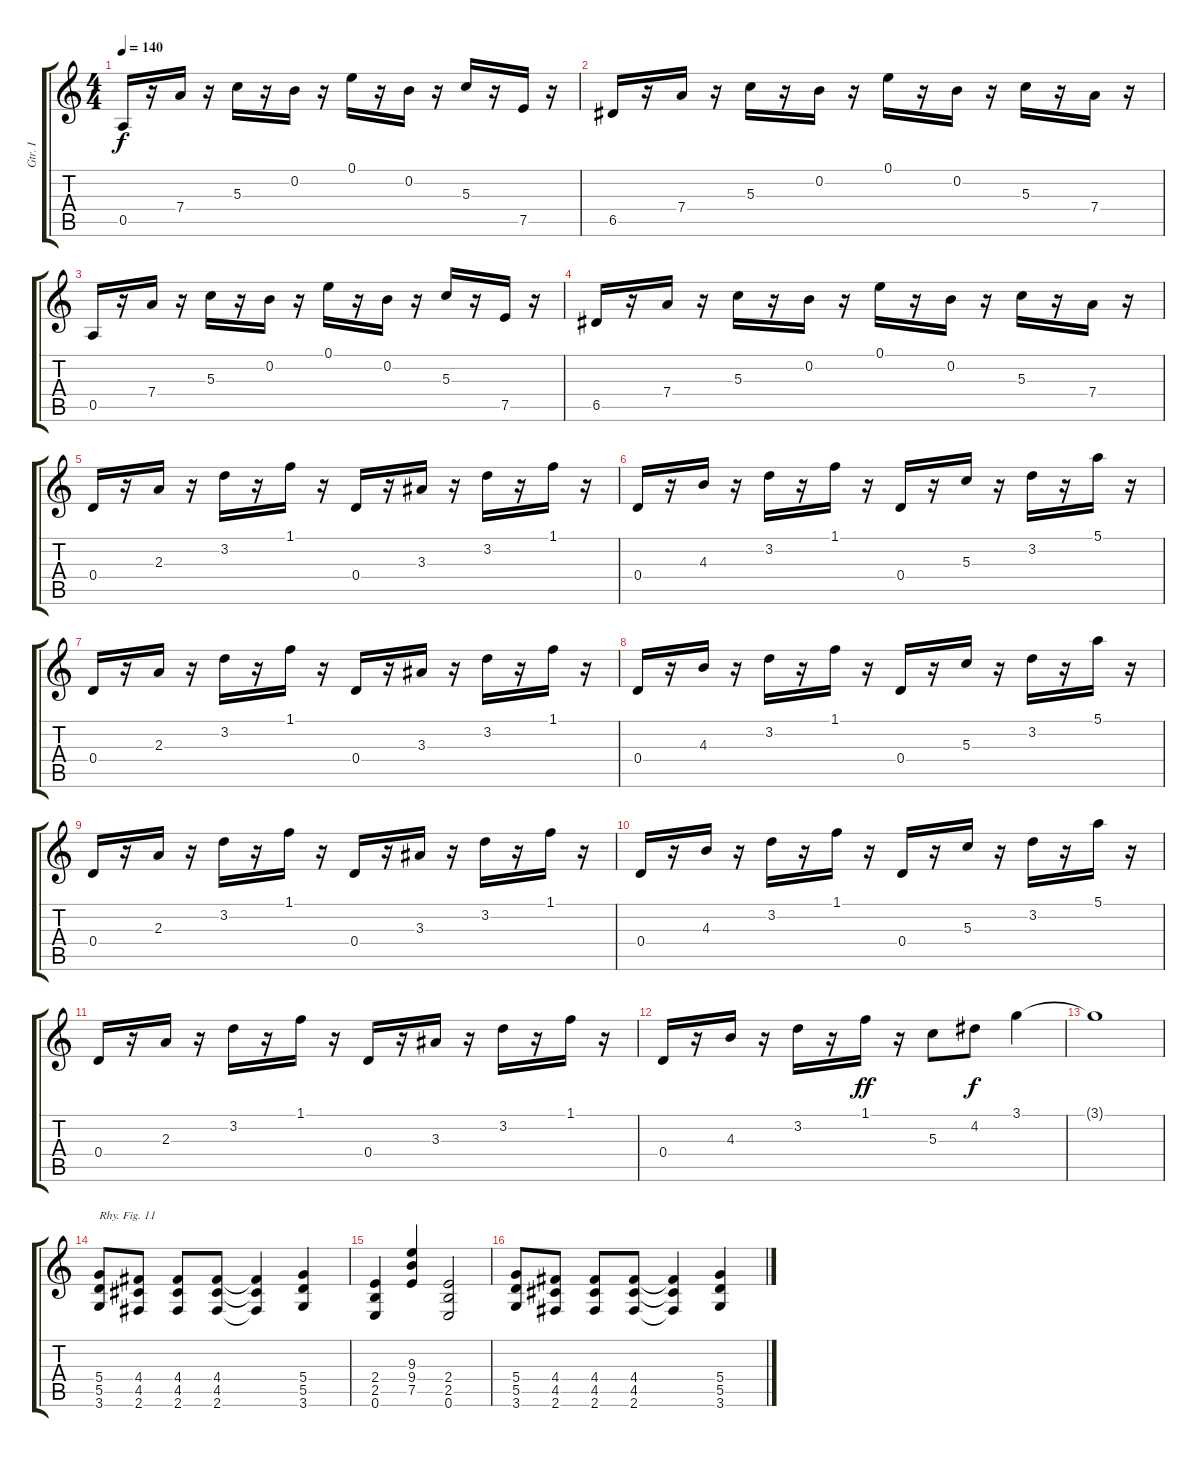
\track ("Gtr. I" "Gtr. I") {instrument acousticguitarsteel}
\staff {score tabs}
\tuning (E4 B3 G3 D3 A2 E2) {hide}
\ts (4 4)
\tempo 140
\clef g2
\ks c
0.5.16{dy f} r.16 7.4.16 r.16 5.3.16 r.16 0.2.16 r.16 0.1.16 r.16 0.2.16 r.16 5.3.16 r.16 7.5.16 r.16 |
6.5.16 r.16 7.4.16 r.16 5.3.16 r.16 0.2.16 r.16 0.1.16 r.16 0.2.16 r.16 5.3.16 r.16 7.4.16 r.16 |
0.5.16 r.16 7.4.16 r.16 5.3.16 r.16 0.2.16 r.16 0.1.16 r.16 0.2.16 r.16 5.3.16 r.16 7.5.16 r.16 |
6.5.16 r.16 7.4.16 r.16 5.3.16 r.16 0.2.16 r.16 0.1.16 r.16 0.2.16 r.16 5.3.16 r.16 7.4.16 r.16 |
0.4.16 r.16 2.3.16 r.16 3.2.16 r.16 1.1.16 r.16 0.4.16 r.16 3.3.16 r.16 3.2.16 r.16 1.1.16 r.16 |
0.4.16 r.16 4.3.16 r.16 3.2.16 r.16 1.1.16 r.16 0.4.16 r.16 5.3.16 r.16 3.2.16 r.16 5.1.16 r.16 |
0.4.16 r.16 2.3.16 r.16 3.2.16 r.16 1.1.16 r.16 0.4.16 r.16 3.3.16 r.16 3.2.16 r.16 1.1.16 r.16 |
0.4.16 r.16 4.3.16 r.16 3.2.16 r.16 1.1.16 r.16 0.4.16 r.16 5.3.16 r.16 3.2.16 r.16 5.1.16 r.16 |
0.4.16 r.16 2.3.16 r.16 3.2.16 r.16 1.1.16 r.16 0.4.16 r.16 3.3.16 r.16 3.2.16 r.16 1.1.16 r.16 |
0.4.16 r.16 4.3.16 r.16 3.2.16 r.16 1.1.16 r.16 0.4.16 r.16 5.3.16 r.16 3.2.16 r.16 5.1.16 r.16 |
0.4.16 r.16 2.3.16 r.16 3.2.16 r.16 1.1.16 r.16 0.4.16 r.16 3.3.16 r.16 3.2.16 r.16 1.1.16 r.16 |
0.4.16 r.16 4.3.16 r.16 3.2.16 r.16 1.1.16{dy ff} r.16 5.3.8 4.2.8{dy f} 3.1.4 |
3.1{t}.1 |
(5.4 5.5 3.6).8{txt "Rhy. Fig. 11"} (4.4 4.5 2.6).8 (4.4 4.5 2.6).8 (4.4 4.5 2.6).8 (4.4{t} 4.5{t} 2.6{t}).4 (5.4 5.5 3.6).4 |
(2.4 2.5 0.6).4 (9.3 9.4 7.5).4 (2.4 2.5 0.6).2 |
(5.4 5.5 3.6).8 (4.4 4.5 2.6).8 (4.4 4.5 2.6).8 (4.4 4.5 2.6).8 (4.4{t} 4.5{t} 2.6{t}).4 (5.4 5.5 3.6).4
